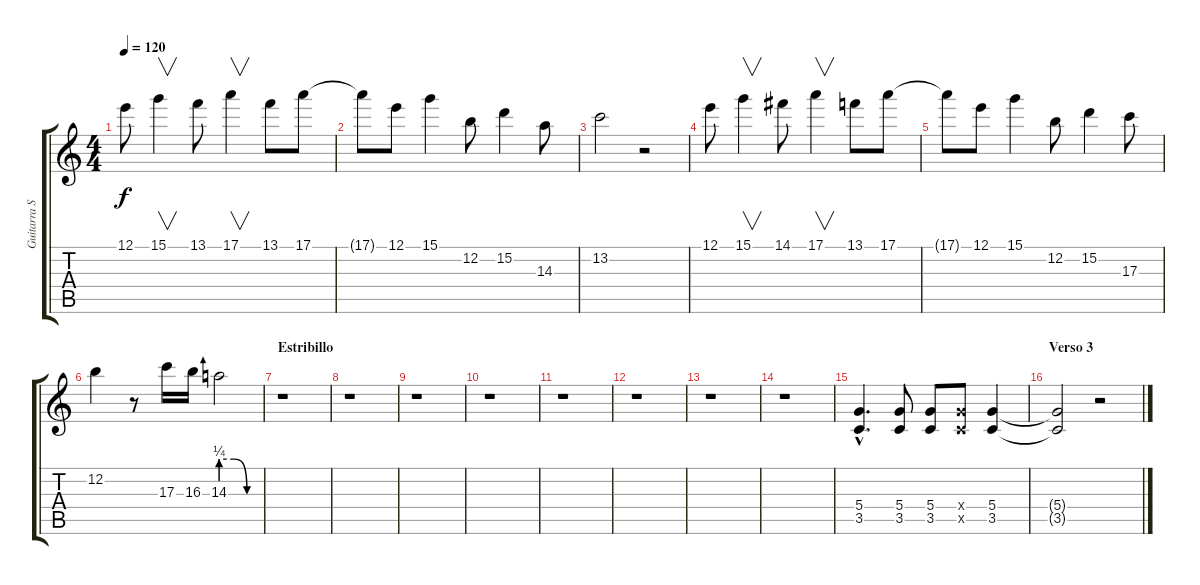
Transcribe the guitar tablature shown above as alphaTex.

\track ("Guitarra Solo" "Guitarra S") {instrument distortionguitar}
\staff {score tabs}
\tuning (E4 B3 G3 D3 A2 E2) {hide}
\ts (4 4)
\tempo 120
\clef g2
\ks c
12.1.8{dy f instrument overdrivenguitar} 15.1.4{v} 13.1.8 17.1.4{v} 13.1.8 17.1.8 |
17.1{t}.8 12.1.8 15.1.4 12.2.8 15.2.4 14.3.8 |
13.2.2 r.2 |
12.1.8 15.1.4{v} 14.1.8 17.1.4{v} 13.1.8 17.1.8 |
17.1{t}.8 12.1.8 15.1.4 12.2.8 15.2.4 17.3.8 |
12.2.4 r.8 17.3.16 16.3.16 14.3{be (custom 0 1 20 1 40 0 60 0)}.2 |
\section ("" "Estribillo")
r.1{instrument distortionguitar} |
r.1 |
r.1 |
r.1 |
r.1 |
r.1 |
r.1 |
r.1 |
(5.4{hac} 3.5{hac}).4{d} (5.4 3.5).8 (5.4 3.5).8 (5.4{x} 3.5{x}).8 (5.4 3.5).4 |
\section ("" "Verso 3")
(5.4{t} 3.5{t}).2 r.2
